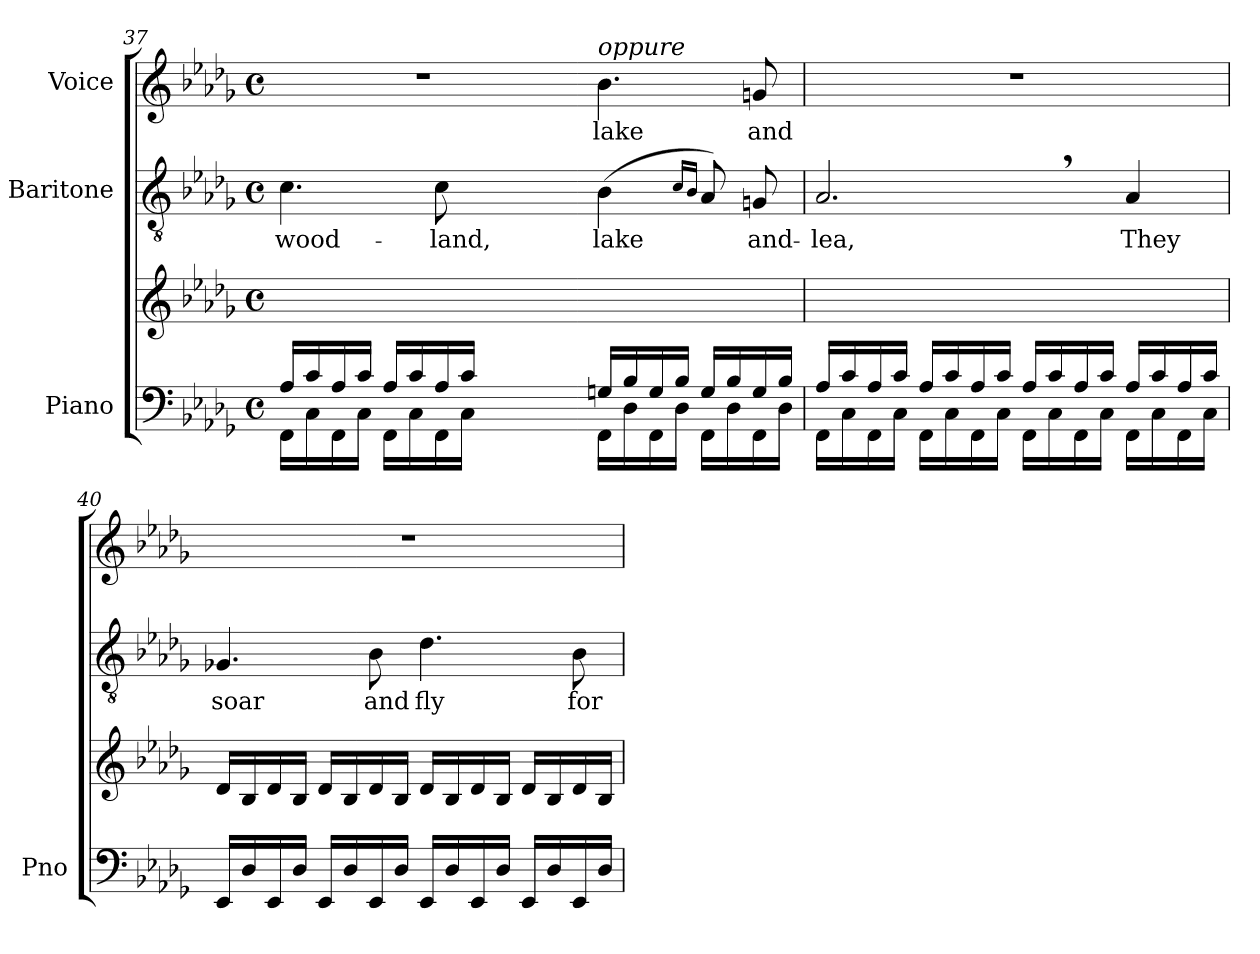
**kern	**kern	**kern	**text	**dynam	**kern	**text
*part3	*part3	*part2	*part2	*part2	*part1	*part1
*staff4	*staff3	*staff2	*staff2	*staff2	*staff1	*staff1
*I"Piano	*	*I"Baritone	*	*	*I"Voice	*
*I'Pno	*	*	*	*	*	*
*clefF4	*clefG2	*clefGv2	*	*	*clefG2	*
*k[b-e-a-d-g-]	*k[b-e-a-d-g-]	*k[b-e-a-d-g-]	*	*	*k[b-e-a-d-g-]	*
*M4/4	*M4/4	*M4/4	*	*	*M4/4	*
*met(c)	*met(c)	*met(c)	*	*	*met(c)	*
=37	=37	=37	=37	=37	=37	=37
*^	*	*	*	*	*	*
16A-/LL	16FF\LL	1ryy	4.c\	wood-	.	1r	.
16c/	16C\	.	.	.	.	.	.
16A-/	16FF\	.	.	.	.	.	.
16c/JJ	16C\JJ	.	.	.	.	.	.
16A-/LL	16FF\LL	.	.	.	.	.	.
16c/	16C\	.	.	.	.	.	.
16A-/	16FF\	.	8c\	-land,	.	.	.
16c/JJ	16C\JJ	.	.	.	.	.	.
2ryy	2ryy	.	2ryy	.	.	.	.
=38-	=38-	=38-	=38-	=38-	=38-	=38-	=38-
!	!	!	!	!	!	!LO:TX:i:t=oppure	!
16Gn/LL	16FF\LL	2ryy	(4B-\	lake	.	4.b-\	lake
16B-/	16D-\	.	.	.	.	.	.
16G/	16FF\	.	.	.	.	.	.
16B-/JJ	16D-\JJ	.	.	.	.	.	.
.	.	.	16qc/LL	.	.	.	.
.	.	.	16qB-/JJ	.	.	.	.
16G/LL	16FF\LL	.	8A-/)	.	.	.	.
16B-/	16D-\	.	.	.	.	.	.
16G/	16FF\	.	8Gn/	and-	.	8gn/	and
16B-/JJ	16D-\JJ	.	.	.	.	.	.
=39	=39	=39	=39	=39	=39	=39	=39
16A-/LL	16FF\LL	1ryy	2.A-,/	lea,	.	1r	.
16c/	16C\	.	.	.	.	.	.
16A-/	16FF\	.	.	.	.	.	.
16c/JJ	16C\JJ	.	.	.	.	.	.
16A-/LL	16FF\LL	.	.	.	.	.	.
16c/	16C\	.	.	.	.	.	.
16A-/	16FF\	.	.	.	.	.	.
16c/JJ	16C\JJ	.	.	.	.	.	.
16A-/LL	16FF\LL	.	.	.	.	.	.
16c/	16C\	.	.	.	.	.	.
16A-/	16FF\	.	.	.	.	.	.
16c/JJ	16C\JJ	.	.	.	.	.	.
!	!	!	!	!	!LO:DY:a	!	!
!	!	!	!	!	!LO:DY:n=1:a	!	!
16A-/LL	16FF\LL	.	4A-/	They	other-dynamics p	.	.
16c/	16C\	.	.	.	.	.	.
16A-/	16FF\	.	.	.	.	.	.
16c/JJ	16C\JJ	.	.	.	.	.	.
*v	*v	*	*	*	*	*	*
=40	=40	=40	=40	=40	=40	=40
16EE-/LL	16d-/LL	4.G-X/	soar	.	1r	.
16D-/	16B-/	.	.	.	.	.
16EE-/	16d-/	.	.	.	.	.
16D-/JJ	16B-/JJ	.	.	.	.	.
16EE-/LL	16d-/LL	.	.	.	.	.
16D-/	16B-/	.	.	.	.	.
16EE-/	16d-/	8B-\	and	.	.	.
16D-/JJ	16B-/JJ	.	.	.	.	.
16EE-/LL	16d-/LL	4.d-\	fly	.	.	.
16D-/	16B-/	.	.	.	.	.
16EE-/	16d-/	.	.	.	.	.
16D-/JJ	16B-/JJ	.	.	.	.	.
16EE-/LL	16d-/LL	.	.	.	.	.
16D-/	16B-/	.	.	.	.	.
16EE-/	16d-/	8B-\	for	.	.	.
16D-/JJ	16B-/JJ	.	.	.	.	.
=	=	=	=	=	=	=
*-	*-	*-	*-	*-	*-	*-
